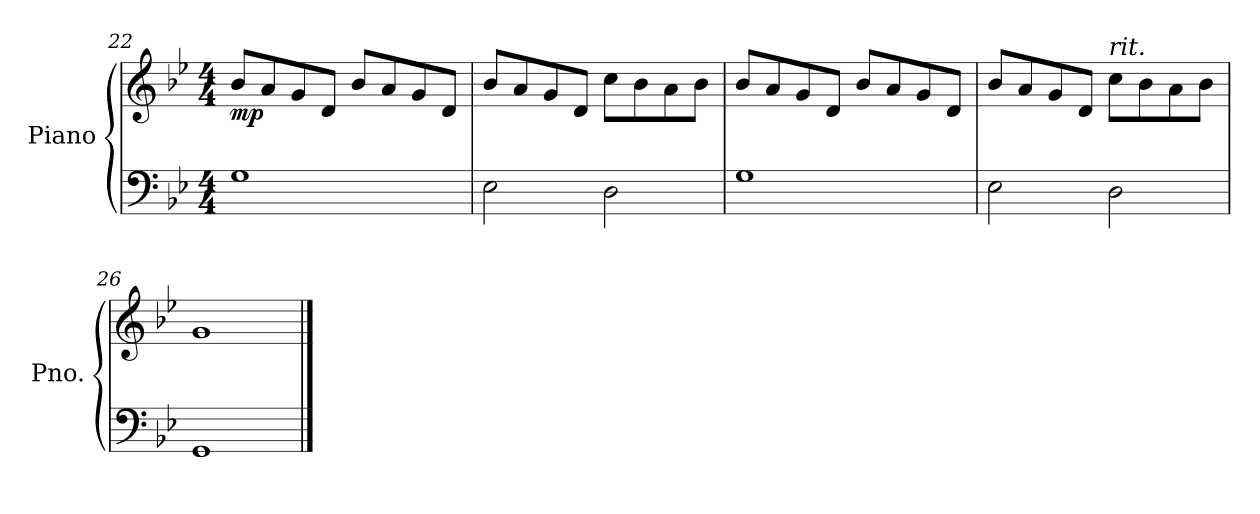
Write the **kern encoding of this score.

**kern	**kern	**dynam
*part1	*part1	*part1
*staff2	*staff1	*staff1/2
*I"Piano	*	*
*I'Pno.	*	*
!!LO:LB:g=z
*clefF4	*clefG2	*
*k[b-e-]	*k[b-e-]	*
*M4/4	*M4/4	*
=22	=22	=22
!	!	!LO:DY:b
1G	8b-/L	mp
.	8a/	.
.	8g/	.
.	8d/J	.
.	8b-/L	.
.	8a/	.
.	8g/	.
.	8d/J	.
=23	=23	=23
2E-\	8b-/L	.
.	8a/	.
.	8g/	.
.	8d/J	.
2D\	8cc\L	.
.	8b-\	.
.	8a\	.
.	8b-\J	.
=24	=24	=24
1G	8b-/L	.
.	8a/	.
.	8g/	.
.	8d/J	.
.	8b-/L	.
.	8a/	.
.	8g/	.
.	8d/J	.
=25	=25	=25
2E-\	8b-/L	.
.	8a/	.
.	8g/	.
.	8d/J	.
!	!LO:TX:a:i:t=rit.	!
2D\	8cc\L	.
.	8b-\	.
.	8a\	.
.	8b-\J	.
=26	=26	=26
1GG	1g	.
==	==	==
*-	*-	*-
